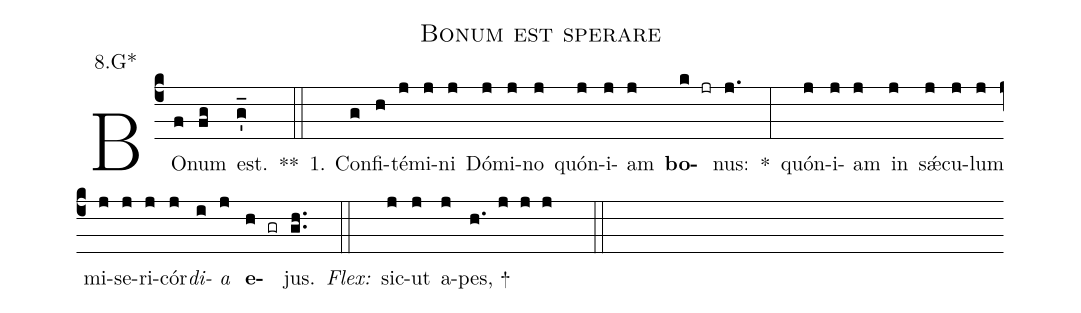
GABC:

name:Bonum est sperare;
office-part:Antiphona;
mode:8;
annotation: 8.G*;
%%
(c4) BO(f)num(fg) est.(g'_) **(::)
1. Con(g)fi(h)té(j)mi(j)ni(j) Dó(j)mi(j)no(j) quón(j)i(j)am(j) <b>bo</b>(k jr)nus:(j.) *(:) quón(j)i(j)am(j) in(j) s<sp>'ae</sp>(j)cu(j)lum(j) mi(j)se(j)ri(j)cór(j)<i>di</i>(i)<i>a</i>(j) <b>e</b>(h gr)jus.(gh..) <i>Flex:</i>(::) sic(j)ut(j) a(j)pes, +(h. j j j  ::)
